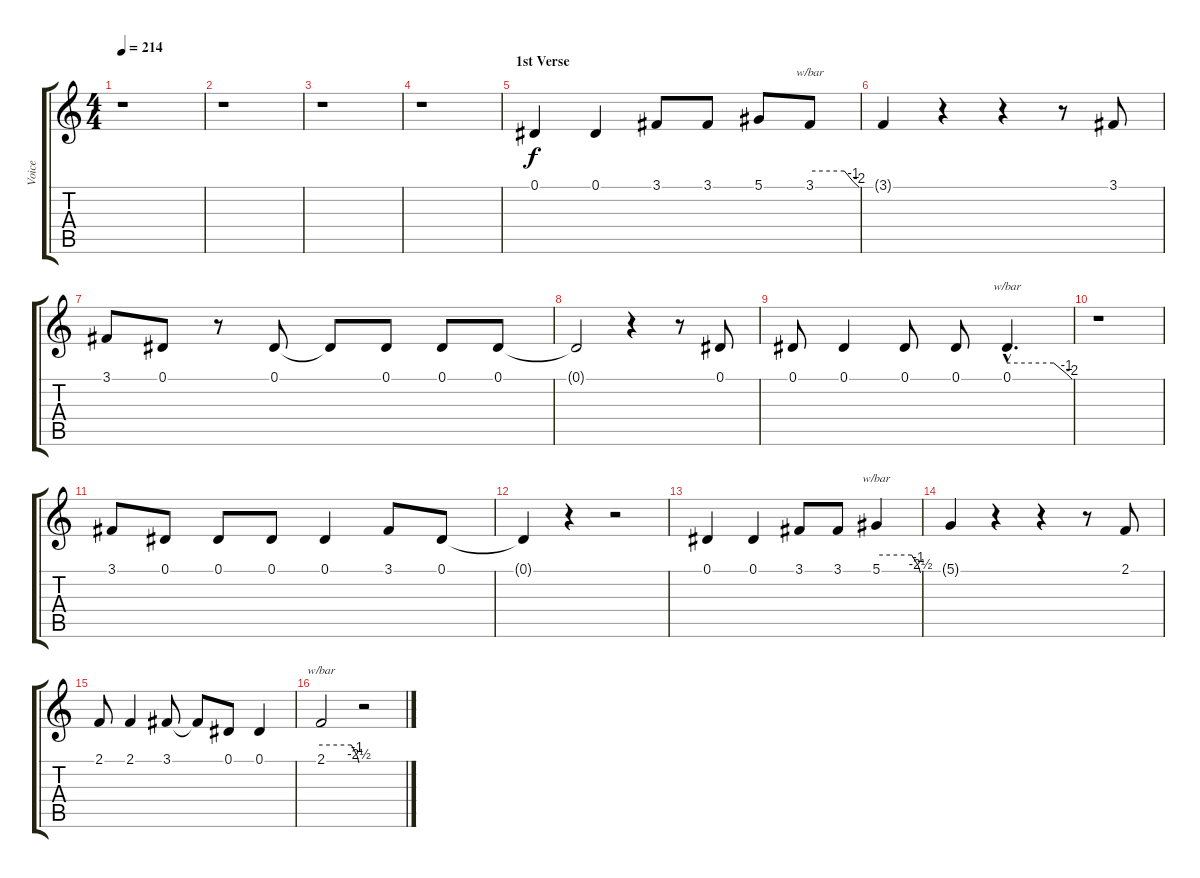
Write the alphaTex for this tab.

\track ("Voice" "Voice") {instrument lead6voice}
\staff {score tabs}
\tuning (Eb4 Bb3 Gb3 Db3 Ab2 Eb2) {hide}
\ts (4 4)
\tempo 214
\clef g2
\ks c
r.1{dy f} |
r.1 |
r.1 |
r.1 |
\section ("" "1st Verse")
0.1.4 0.1.4 3.1.8 3.1.8 5.1.8 3.1.8{tbe (custom default 0 0 42 0 53 -4 60 -8)} |
3.1{t}.4 r.4 r.4 r.8 3.1.8 |
3.1.8 0.1.8 r.8 0.1.8 0.1{t}.8 0.1.8 0.1.8 0.1.8 |
0.1{t}.2 r.4 r.8 0.1.8 |
0.1.8 0.1.4 0.1.8 0.1.8 0.1{hac}.4{d tbe (custom default 0 0 43 0 55 -4 60 -8)} |
r.1 |
3.1.8 0.1.8 0.1.8 0.1.8 0.1.4 3.1.8 0.1.8 |
0.1{t}.4 r.4 r.2 |
0.1.4 0.1.4 3.1.8 3.1.8 5.1.4{tbe (custom default 0 0 48 0 57 -4 60 -10)} |
5.1{t}.4 r.4 r.4 r.8 2.1.8 |
2.1.8 2.1.4 3.1.8 3.1{t}.8 0.1.8 0.1.4 |
2.1.2{tbe (custom default 0 0 48 0 57 -4 60 -10)} r.2
